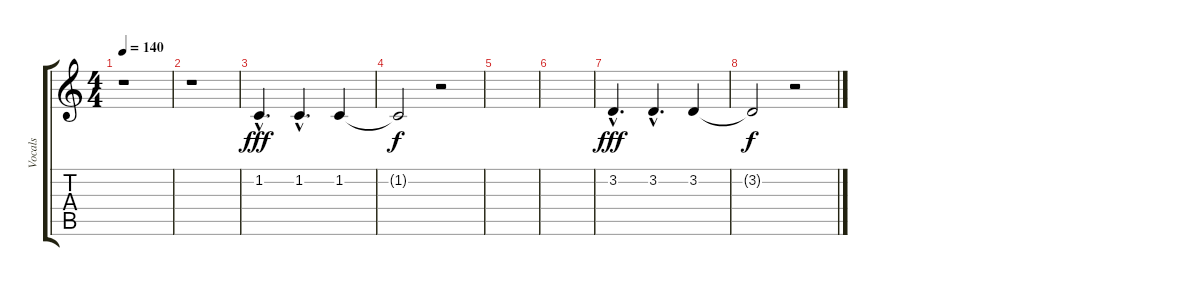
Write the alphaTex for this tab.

\track ("Vocals" "Vocals") {instrument altosax}
\staff {score tabs}
\tuning (E4 B3 G3 D3 A2 E2) {hide}
\ts (4 4)
\tempo 140
\clef g2
\ks c
r.1{dy f} |
r.1 |
1.2{hac}.4{d dy fff} 1.2{hac}.4{d} 1.2.4 |
1.2{t}.2{dy f} r.2 |
|
|
3.2{hac}.4{d dy fff} 3.2{hac}.4{d} 3.2.4 |
3.2{t}.2{dy f} r.2
